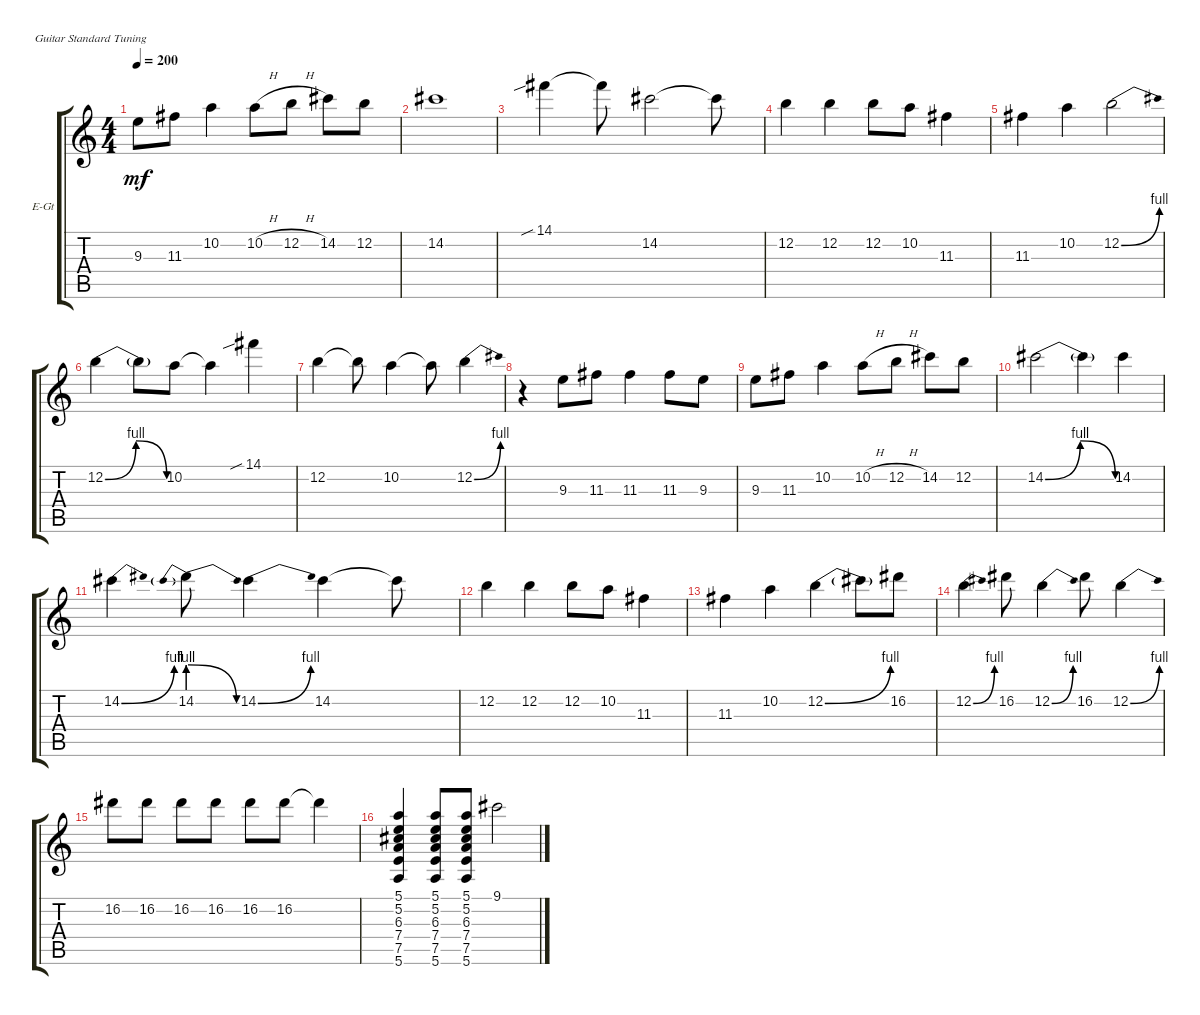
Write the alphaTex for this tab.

\defaultSystemsLayout 4
\bracketExtendMode groupsimilarinstruments
\firstSystemTrackNameOrientation horizontal
\otherSystemsTrackNameOrientation horizontal
\track ("Electric Guitar" "E-Gt") {instrument distortionguitar}
\staff {score tabs}
\tuning (E4 B3 G3 D3 A2 E2)
\ts (4 4)
\tempo 200
\clef g2
\ks c
9.3.8{dy mf} 11.3.8 10.2.4 10.2{h}.8 12.2{h}.8 14.2.8 12.2.8 |
14.2.1 |
14.1{sib}.4 14.1{t}.8 14.2.2 14.2{t}.8 |
12.2.4 12.2.4 12.2.8 10.2.8 11.3.4 |
11.3.4 10.2.4 12.2{be (bend 0 0 58.8 4)}.2 |
12.2{be (bendrelease 0 0 10.2 4 20.4 4 30 0)}.4 12.2{t}.8 10.2.8 10.2{t}.4 14.1{sib}.4 |
12.2.4 12.2{t}.8 10.2.4 10.2{t}.8 12.2{be (bend 0 0 15 4)}.4 |
r.4 9.3.8 11.3.8 11.3.4 11.3.8 9.3.8 |
9.3.8 11.3.8 10.2.4 10.2{h}.8 12.2{h}.8 14.2.8 12.2.8 |
14.2{be (bendrelease 0 0 28.799999999999997 4 36 4 59.4 0)}.2 14.2{t}.4 14.2.4 |
14.2{be (bend 0 0 30.599999999999998 4)}.4 14.2{be (prebendrelease 0 4 0.6 0)}.8 14.2{be (bend 0 0 30.599999999999998 4)}.4 14.2.4 14.2{t}.8 |
12.2.4 12.2.4 12.2.8 10.2.8 11.3.4 |
11.3.4 10.2.4 12.2{be (bend 0 0 15 4)}.4 12.2{t}.8 16.2.8 |
12.2{be (bend 0 0 15 4)}.4 16.2.8 12.2{be (bend 0 0 15 4)}.4 16.2.8 12.2{be (bend 0 0 15 4)}.4 |
16.2.8 16.2.8 16.2.8 16.2.8 16.2.8 16.2.8 16.2{t}.4 |
(5.6 7.5 7.4 6.3 5.2 5.1).4 (5.6 7.5 7.4 6.3 5.2 5.1).8 (5.6 7.5 7.4 6.3 5.2 5.1).8 9.1.2
